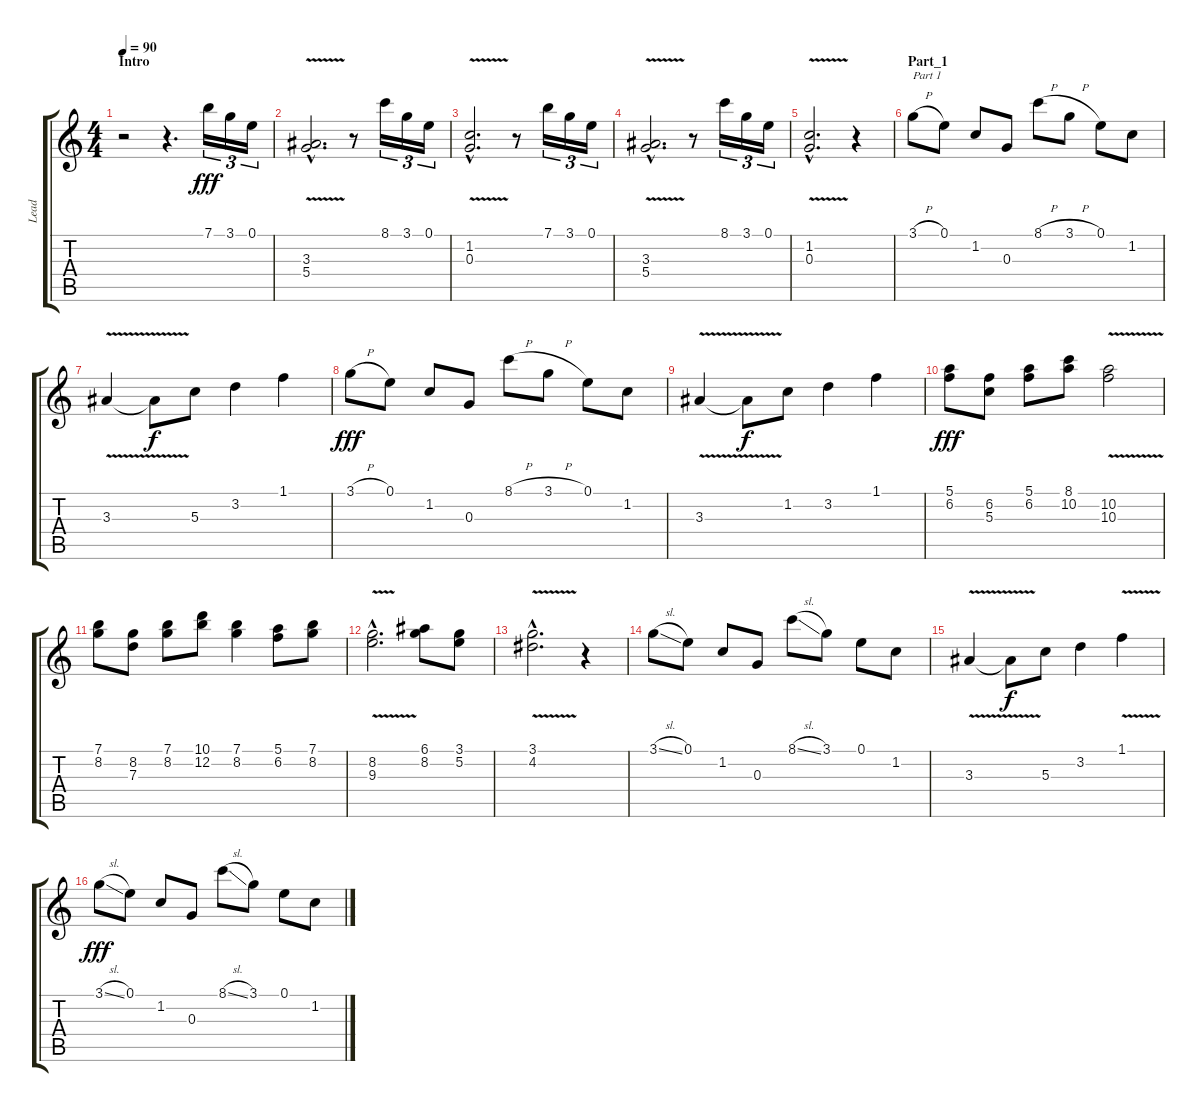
\track ("Lead" "Lead") {instrument acousticguitarnylon}
\staff {score tabs}
\tuning (E4 B3 G3 D3 A2 E2) {hide}
\ts (4 4)
\section ("" "Intro")
\tempo 90
\clef g2
\ks c
r.2{dy fff instrument acousticguitarnylon} r.4{d} 7.1.16{tu (3 2)} 3.1.16{tu (3 2)} 0.1.16{tu (3 2)} |
(3.3{v hac} 5.4{hac}).2{d} r.8 8.1.16{tu (3 2)} 3.1.16{tu (3 2)} 0.1.16{tu (3 2)} |
(1.2{v hac} 0.3{hac}).2{d} r.8 7.1.16{tu (3 2)} 3.1.16{tu (3 2)} 0.1.16{tu (3 2)} |
(3.3{v hac} 5.4{hac}).2{d} r.8 8.1.16{tu (3 2)} 3.1.16{tu (3 2)} 0.1.16{tu (3 2)} |
(1.2{v hac} 0.3{hac}).2{d} r.4 |
\section ("" "Part_1")
3.1{h}.8{txt "Part 1"} 0.1.8 1.2.8 0.3.8 8.1{h}.8 3.1{h}.8 0.1.8 1.2.8 |
3.3{v}.4 3.3{t}.8{dy f} 5.3.8 3.2.4 1.1.4 |
3.1{h}.8{dy fff} 0.1.8 1.2.8 0.3.8 8.1{h}.8 3.1{h}.8 0.1.8 1.2.8 |
3.3{v}.4 3.3{t}.8{dy f} 1.2.8 3.2.4 1.1.4 |
(5.1 6.2).8{dy fff} (6.2 5.3).8 (5.1 6.2).8 (8.1 10.2).8 (10.2{v} 10.3).2 |
(7.1 8.2).8 (8.2 7.3).8 (7.1 8.2).8 (10.1 12.2).8 (7.1 8.2).4 (5.1 6.2).8 (7.1 8.2).8 |
(8.2{v hac} 9.3{hac}).2{d} (6.1 8.2).8 (3.1 5.2).8 |
(3.1{v hac} 4.2{hac}).2{d} r.4 |
3.1{sl}.8 0.1.8 1.2.8 0.3.8 8.1{sl}.8 3.1.8 0.1.8 1.2.8 |
3.3{v}.4 3.3{t}.8{dy f} 5.3.8 3.2.4 1.1{v}.4 |
3.1{sl}.8{dy fff} 0.1.8 1.2.8 0.3.8 8.1{sl}.8 3.1.8 0.1.8 1.2.8
